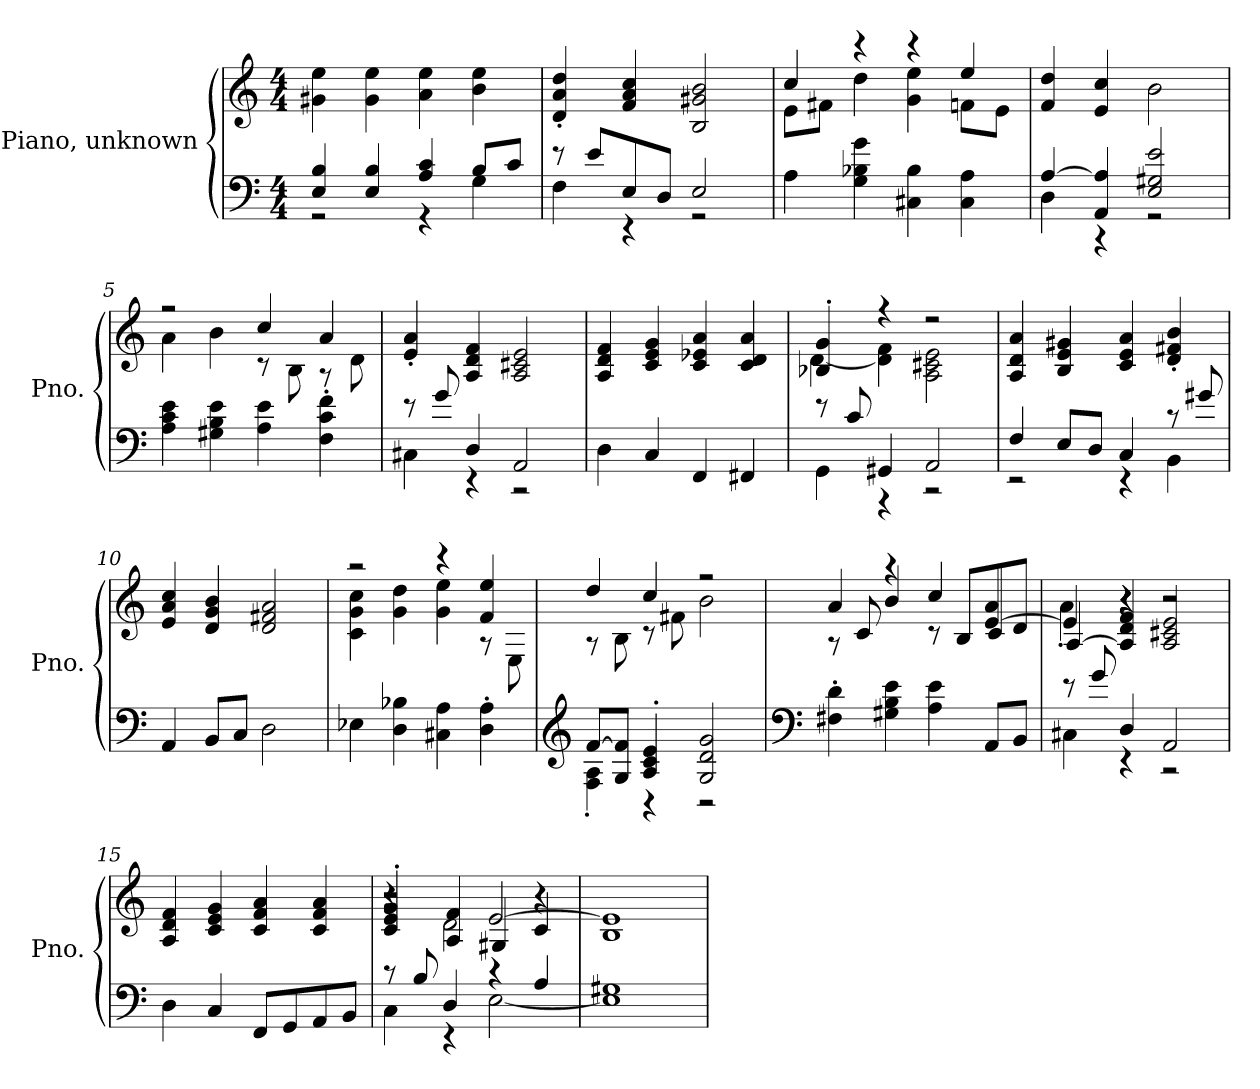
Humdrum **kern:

**kern	**kern
*part1	*part1
*staff2	*staff1
*I"Piano, unknown	*
*I'Pno.	*
*clefF4	*clefG2
*k[]	*k[]
*M4/4	*M4/4
*MM120	*MM120
=1	=1
*^	*
4E/ 4B/	2r	4g#X\ 4ee\
4E/ 4B/	.	4g#\ 4ee\
4A/ 4c/	4r	4a\ 4ee\
8B/L	4G\	4b\ 4ee\
8c/J	.	.
=2	=2	=2
8r	4F\	4d/' 4a/' 4dd/'
8e/L	.	.
8E/	4r	4f/ 4a/ 4cc/
8D/J	.	.
2E/	2r	2B/ 2g#X/ 2b/
*v	*v	*
=3	=3
*	*^
4A\	4cc/	8e\L
.	.	8f#X\J
4G\ 4B-X\ 4g\	4r	4dd\
4C#X\ 4B-\	4r	4g\ 4ee\
4C#\ 4A\	4ee/	8fn\L
.	.	8e\J
*	*v	*v
=4	=4
*^	*
[4A/	4D\	4f/ 4dd/
4AA/ 4A/]	4r	4e/ 4cc/
2E/ 2G#X/ 2e/	2r	2b\
*v	*v	*
=5	=5
*	*^
4A\ 4c\ 4e\	2r	4a\
4G#X\ 4B\ 4e\	.	4b\
4A\ 4e\	4cc/	8r
.	.	8B\
4F\' 4c\' 4f\'	4a/	8r
.	.	8d\
*	*v	*v
=6	=6
*^	*
8r	4C#X\	4e/' 4a/'
8g/	.	.
4D/	4r	4A/ 4d/ 4f/
2AA/	2r	2A/ 2c#X/ 2e/
*v	*v	*
!!LO:LB:g=z
=7	=7
4D\	4A/ 4d/ 4f/
4C/	4c/ 4e/ 4g/
4FF/	4c/ 4e-X/ 4a/
4FF#X/	4c/ 4d/ 4a/
=8	=8
*^	*^
8r	4GG\	4B-X/' 4g/'	[4d\
8c/	.	.	.
4GG#X/	4r	4r	4d\] 4f\
2AA/	2r	2r	2A\ 2c#X\ 2e\
*	*	*v	*v
=9	=9	=9
4F/	2r	4A/ 4d/ 4a/
8E/L	.	4B/ 4e/ 4g#X/
8D/J	.	.
4C/	4r	4c/ 4e/ 4a/
8r	4BB\	4d/' 4f#X/' 4b/'
8g#X/	.	.
*v	*v	*
=10	=10
4AA/	4e/ 4a/ 4cc/
8BB/L	4d/ 4g/ 4b/
8C/J	.
2D\	2d/ 2f#X/ 2a/
=11	=11
*	*^
4E-X\	2r	4c\ 4g\ 4cc\
4D\ 4B-X\	.	4g\ 4dd\
4C#X\ 4A\	4r	4g\ 4ee\
4D\' 4A\'	4f/ 4ee/	8r
.	.	8E\
!!LO:LB:g=z	!!
=12	=12	=12
*clefG2	*	*
*^	*	*
[8f/L	4F\' 4A\'	4dd/	8r
8G/ 8f/]J	.	.	8B\
4A/' 4c/' 4e/'	4r	4cc/	8r
.	.	.	8f#X\
2G/ 2d/ 2g/	2r	2r	2b\
*v	*v	*	*
=13	=13	=13
*clefF4	*	*
4F#X\' 4d\'	4a/	8r
.	.	8c/
4G#X\ 4B\ 4e\	4r	4b/
4A\ 4e\	4cc/	8r
.	.	8B/L
8AA/L	[4e/ 4a/	8c/
8BB/J	.	8d/J
=14	=14	=14
*^	*	*^
8r	4C#X\	4e/]	4a'\	[4A/
8g/	.	.	.	.
4D/	4r	4r	4r	4A/] 4d/ 4f/
2AA/	2r	2r	2r	2A/ 2c#X/ 2e/
*v	*v	*	*	*
*	*v	*v	*v
=15	=15
4D\	4A/ 4d/ 4f/
4C/	4c/ 4e/ 4g/
8FF/L	4c/ 4f/ 4a/
8GG/	.
8AA/	4c/ 4f/ 4a/
8BB/J	.
=16	=16
*^	*^
*	*	*	*^
8r	4C\	2r	4r	4c/' 4e/' 4g/'
8B/	.	.	.	.
4D/	4r	.	2d\	4A/ 4f/
4r	[2E\	[2e/	.	4G#X/
4A/	.	.	4r	4c/
*	*	*	*v	*v
=17	=17	=17	=17
1G#X	1E]	1e]	1B
*v	*v	*	*
*	*v	*v
=	=
*-	*-
